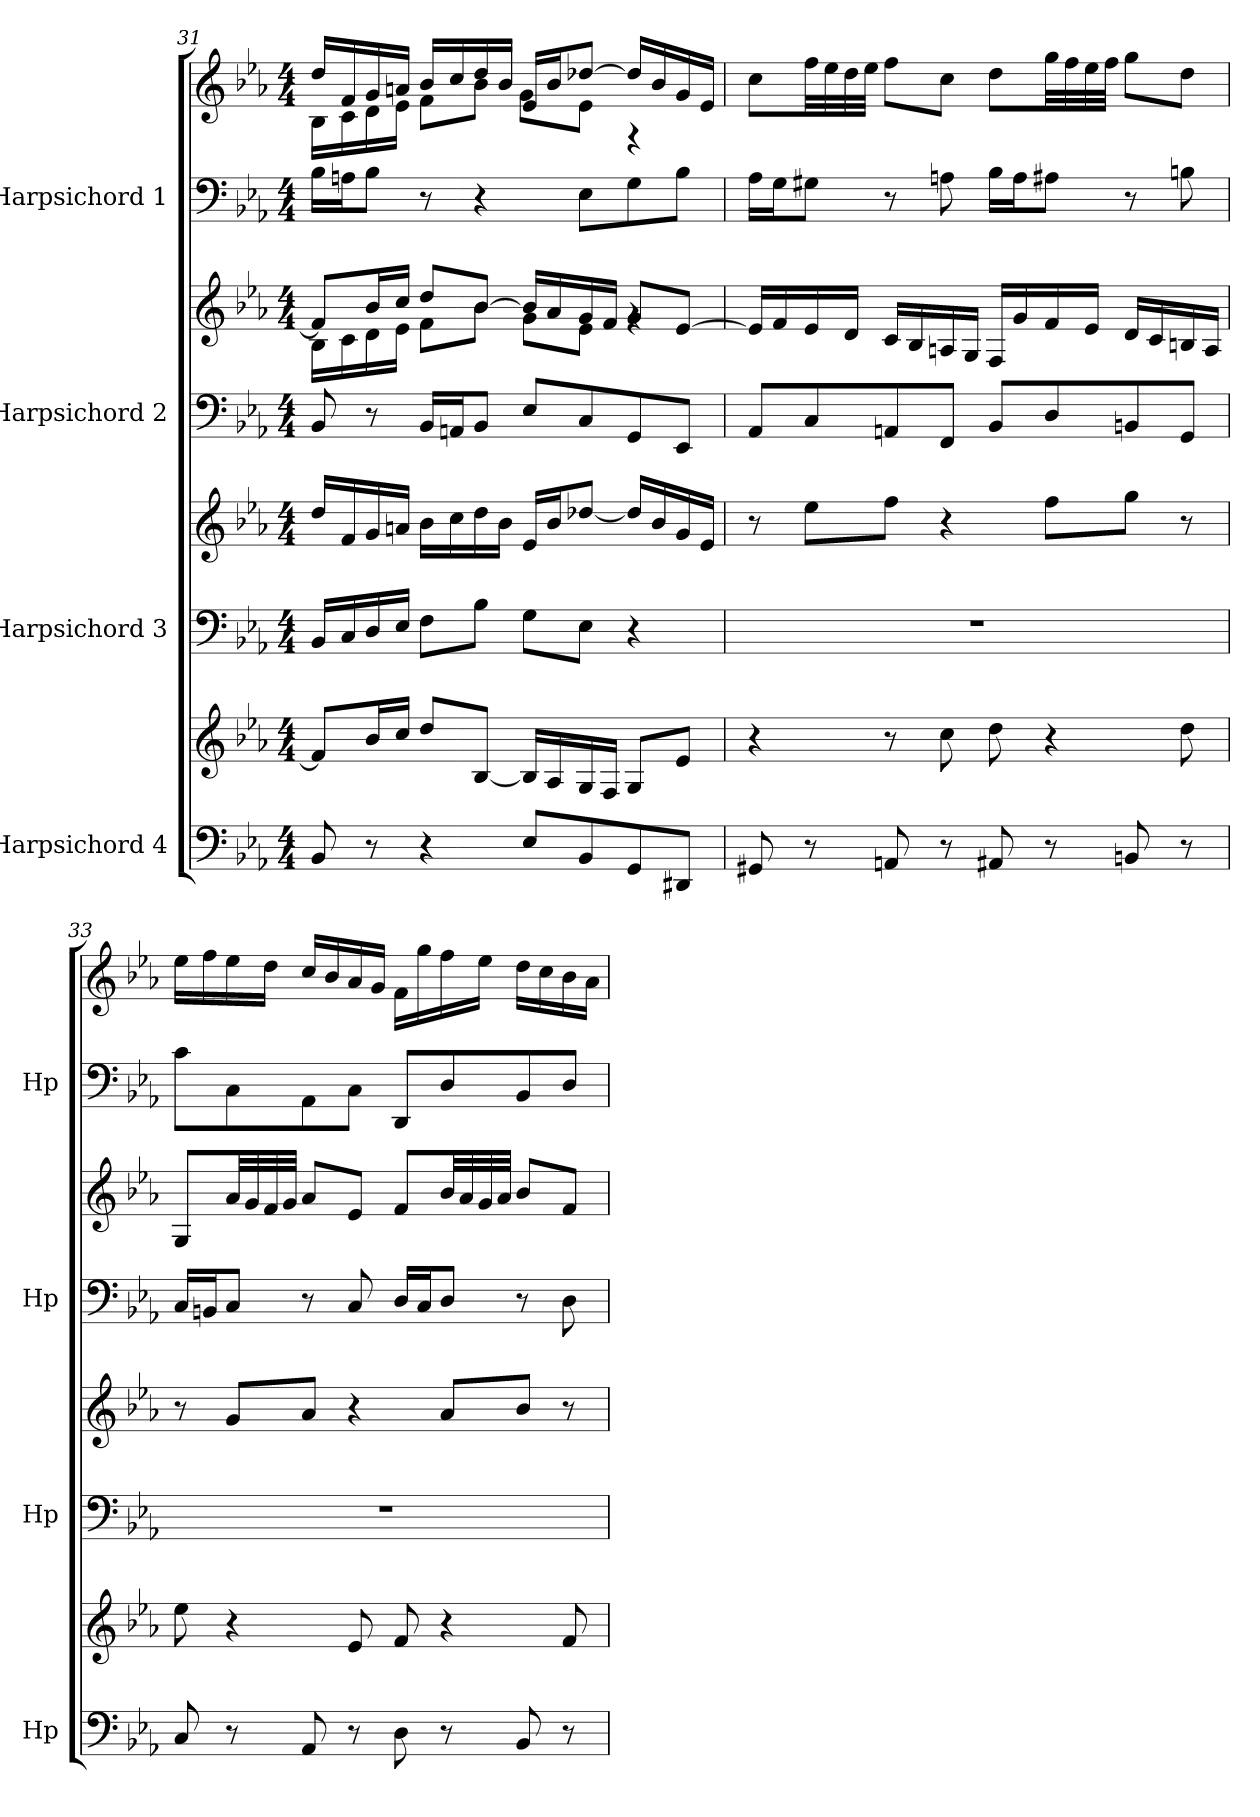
**kern	**kern	**kern	**kern	**kern	**kern	**kern	**kern
*part4	*part4	*part3	*part3	*part2	*part2	*part1	*part1
*staff8	*staff7	*staff6	*staff5	*staff4	*staff3	*staff2	*staff1
*I"Harpsichord 4	*	*I"Harpsichord 3	*	*I"Harpsichord 2	*	*I"Harpsichord 1	*
*I'Hp	*	*I'Hp	*	*I'Hp	*	*I'Hp	*
*clefF4	*clefG2	*clefF4	*clefG2	*clefF4	*clefG2	*clefF4	*clefG2
*k[b-e-a-]	*k[b-e-a-]	*k[b-e-a-]	*k[b-e-a-]	*k[b-e-a-]	*k[b-e-a-]	*k[b-e-a-]	*k[b-e-a-]
*M4/4	*M4/4	*M4/4	*M4/4	*M4/4	*M4/4	*M4/4	*M4/4
=31	=31	=31	=31	=31	=31	=31	=31
*	*	*	*	*	*^	*	*^
8BB-/	8f/L]	16BB-/LL	16dd/LL	8BB-/	8f/L]	16B-\LL	16B-\LL	16dd/LL	16B-\LL
.	.	16C/	16f/	.	.	16c\	16An\J	16f/	16c\
8r	16b-/L	16D/	16g/	8r	16b-/L	16d\	8B-\J	16g/	16d\
.	16cc/JJ	16E-/JJ	16an/JJ	.	16cc/JJ	16e-\JJ	.	16an/JJ	16e-\JJ
4r	8dd/L	8F\L	16b-\LL	16BB-/LL	8dd/L	8f\L	8r	16b-/LL	8f\L
.	.	.	16cc\	16AAn/J	.	.	.	16cc/	.
.	[8B-/J	8B-\J	16dd\	8BB-/J	[8b-/J	8b-\J	4r	16dd/	8b-\J
.	.	.	16b-\JJ	.	.	.	.	16b-/JJ	.
8E-/L	16B-/LL]	8G\L	16e-/LL	8E-/L	16b-/LL]	8g\L	.	16e-/LL	8g\L
.	16A-/	.	16b-/J	.	16a-/	.	.	16b-/J	.
8BB-/	16G/	8E-\J	[8dd-X/J	8C/	16g/	8e-\J	8E-\L	[8dd-X/J	8e-\J
.	16F/JJ	.	.	.	16f/JJ	.	.	.	.
8GG/	8G/L	4r	16dd-/LL]	8GG/	8g/L	4rg	8G\	16dd-/LL]	4r
.	.	.	16b-/	.	.	.	.	16b-/	.
8DD#X/J	8e-/J	.	16g/	8EE-/J	[8e-/J	.	8B-\J	16g/	.
.	.	.	16e-/JJ	.	.	.	.	16e-/JJ	.
*	*	*	*	*	*v	*v	*	*v	*v
!!LO:PB:g=z
=32	=32	=32	=32	=32	=32	=32	=32
8GG#X/	4r	1r	8r	8AA-/L	16e-/LL]	16A-\LL	8cc\L
.	.	.	.	.	16f/	16G\J	.
8r	.	.	8ee-\L	8C/	16e-/	8G#X\J	32ff\LL
.	.	.	.	.	.	.	32ee-\
.	.	.	.	.	16d/JJ	.	32dd\
.	.	.	.	.	.	.	32ee-\JJJ
8AAn/	8r	.	8ff\J	8AAn/	16c/LL	8r	8ff\L
.	.	.	.	.	16B-/	.	.
8r	8cc\	.	4r	8FF/J	16An/	8An\	8cc\J
.	.	.	.	.	16G/JJ	.	.
8AA#X/	8dd\	.	.	8BB-/L	16F/LL	16B-\LL	8dd\L
.	.	.	.	.	16g/	16A\J	.
8r	4r	.	8ff\L	8D/	16f/	8A#X\J	32gg\LL
.	.	.	.	.	.	.	32ff\
.	.	.	.	.	16e-/JJ	.	32ee-\
.	.	.	.	.	.	.	32ff\JJJ
8BBn/	.	.	8gg\J	8BBn/	16d/LL	8r	8gg\L
.	.	.	.	.	16c/	.	.
8r	8dd\	.	8r	8GG/J	16Bn/	8Bn\	8dd\J
.	.	.	.	.	16A/JJ	.	.
=33	=33	=33	=33	=33	=33	=33	=33
8C/	8ee-\	1r	8r	16C/LL	8G/L	8c\L	16ee-\LL
.	.	.	.	16BBn/J	.	.	16ff\
8r	4r	.	8g/L	8C/J	32a-/LL	8C\	16ee-\
.	.	.	.	.	32g/	.	.
.	.	.	.	.	32f/	.	16dd\JJ
.	.	.	.	.	32g/JJJ	.	.
8AA-/	.	.	8a-/J	8r	8a-/L	8AA-\	16cc/LL
.	.	.	.	.	.	.	16b-/
8r	8e-/	.	4r	8C/	8e-/J	8C\J	16a-/
.	.	.	.	.	.	.	16g/JJ
8D\	8f/	.	.	16D/LL	8f/L	8DD/L	16f\LL
.	.	.	.	16C/J	.	.	16gg\
8r	4r	.	8a-/L	8D/J	32b-/LL	8D/	16ff\
.	.	.	.	.	32a-/	.	.
.	.	.	.	.	32g/	.	16ee-\JJ
.	.	.	.	.	32a-/JJJ	.	.
8BB-/	.	.	8b-/J	8r	8b-/L	8BB-/	16dd\LL
.	.	.	.	.	.	.	16cc\
8r	8f/	.	8r	8D\	8f/J	8D/J	16b-\
.	.	.	.	.	.	.	16a-\JJ
=	=	=	=	=	=	=	=
*-	*-	*-	*-	*-	*-	*-	*-
